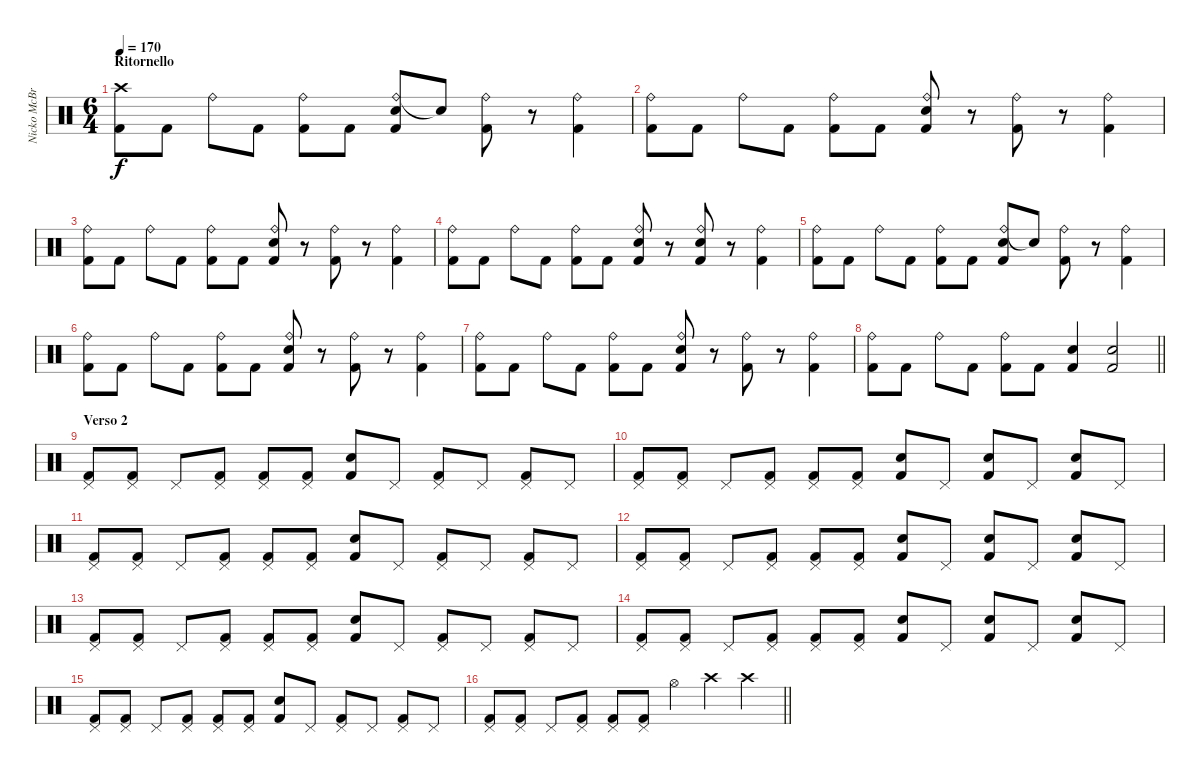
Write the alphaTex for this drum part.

\track ("Nicko McBrain" "Nicko McBr") {instrument percussion}
\staff {score}
\articulation defaults
\ts (6 4)
\section ("" "Ritornello")
\tempo 170
\clef neutral
\ks c
("Crash high (hit)" "Kick (hit) 2").8{dy f balance 0} "Kick (hit) 2".8 "Ride (bell)".8 "Kick (hit) 2".8 ("Ride (bell)" "Kick (hit) 2").8 "Kick (hit) 2".8 ("Ride (bell)" "Snare (hit) 2" "Kick (hit) 2").8 "Snare (hit) 2"{t}.8 ("Ride (bell)" "Kick (hit) 2").8 r.8 ("Ride (bell)" "Kick (hit) 2").4 |
("Ride (bell)" "Kick (hit) 2").8 "Kick (hit) 2".8 "Ride (bell)".8 "Kick (hit) 2".8 ("Ride (bell)" "Kick (hit) 2").8 "Kick (hit) 2".8 ("Ride (bell)" "Snare (hit) 2" "Kick (hit) 2").8 r.8 ("Ride (bell)" "Kick (hit) 2").8 r.8 ("Ride (bell)" "Kick (hit) 2").4 |
("Ride (bell)" "Kick (hit) 2").8 "Kick (hit) 2".8 "Ride (bell)".8 "Kick (hit) 2".8 ("Ride (bell)" "Kick (hit) 2").8 "Kick (hit) 2".8 ("Snare (hit) 2" "Ride (bell)" "Kick (hit) 2").8 r.8 ("Ride (bell)" "Kick (hit) 2").8 r.8 ("Ride (bell)" "Kick (hit) 2").4 |
("Ride (bell)" "Kick (hit) 2").8 "Kick (hit) 2".8 "Ride (bell)".8 "Kick (hit) 2".8 ("Ride (bell)" "Kick (hit) 2").8 "Kick (hit) 2".8 ("Ride (bell)" "Snare (hit) 2" "Kick (hit) 2").8 r.8 ("Snare (hit) 2" "Ride (bell)" "Kick (hit) 2").8 r.8 ("Ride (bell)" "Kick (hit) 2").4 |
("Ride (bell)" "Kick (hit) 2").8 "Kick (hit) 2".8 "Ride (bell)".8 "Kick (hit) 2".8 ("Ride (bell)" "Kick (hit) 2").8 "Kick (hit) 2".8 ("Ride (bell)" "Snare (hit) 2" "Kick (hit) 2").8 "Snare (hit) 2"{t}.8 ("Ride (bell)" "Kick (hit) 2").8 r.8 ("Ride (bell)" "Kick (hit) 2").4 |
("Ride (bell)" "Kick (hit) 2").8 "Kick (hit) 2".8 "Ride (bell)".8 "Kick (hit) 2".8 ("Ride (bell)" "Kick (hit) 2").8 "Kick (hit) 2".8 ("Ride (bell)" "Snare (hit) 2" "Kick (hit) 2").8 r.8 ("Ride (bell)" "Kick (hit) 2").8 r.8 ("Ride (bell)" "Kick (hit) 2").4 |
("Ride (bell)" "Kick (hit) 2").8 "Kick (hit) 2".8 "Ride (bell)".8 "Kick (hit) 2".8 ("Ride (bell)" "Kick (hit) 2").8 "Kick (hit) 2".8 ("Snare (hit) 2" "Ride (bell)" "Kick (hit) 2").8 r.8 ("Ride (bell)" "Kick (hit) 2").8 r.8 ("Ride (bell)" "Kick (hit) 2").4 |
\barLineRight lightlight
("Ride (bell)" "Kick (hit) 2").8 "Kick (hit) 2".8 "Ride (bell)".8 "Kick (hit) 2".8 ("Ride (bell)" "Kick (hit) 2").8 "Kick (hit) 2".8 ("Snare (hit) 2" "Kick (hit) 2").4 ("Snare (hit) 2" "Kick (hit) 2").2 |
\section ("" "Verso 2")
("Pedal Hi-Hat (hit)" "Kick (hit) 2").8{balance 15} ("Pedal Hi-Hat (hit)" "Kick (hit) 2").8 "Pedal Hi-Hat (hit)".8 ("Pedal Hi-Hat (hit)" "Kick (hit) 2").8 ("Pedal Hi-Hat (hit)" "Kick (hit) 2").8 ("Pedal Hi-Hat (hit)" "Kick (hit) 2").8 ("Snare (hit) 2" "Kick (hit) 2").8 "Pedal Hi-Hat (hit)".8 ("Pedal Hi-Hat (hit)" "Kick (hit) 2").8 "Pedal Hi-Hat (hit)".8 ("Pedal Hi-Hat (hit)" "Kick (hit) 2").8 "Pedal Hi-Hat (hit)".8 |
("Pedal Hi-Hat (hit)" "Kick (hit) 2").8 ("Pedal Hi-Hat (hit)" "Kick (hit) 2").8 "Pedal Hi-Hat (hit)".8 ("Pedal Hi-Hat (hit)" "Kick (hit) 2").8 ("Pedal Hi-Hat (hit)" "Kick (hit) 2").8 ("Pedal Hi-Hat (hit)" "Kick (hit) 2").8 ("Snare (hit) 2" "Kick (hit) 2").8 "Pedal Hi-Hat (hit)".8 ("Snare (hit) 2" "Kick (hit) 2").8 "Pedal Hi-Hat (hit)".8 ("Snare (hit) 2" "Kick (hit) 2").8 "Pedal Hi-Hat (hit)".8 |
("Pedal Hi-Hat (hit)" "Kick (hit) 2").8 ("Pedal Hi-Hat (hit)" "Kick (hit) 2").8 "Pedal Hi-Hat (hit)".8 ("Pedal Hi-Hat (hit)" "Kick (hit) 2").8 ("Pedal Hi-Hat (hit)" "Kick (hit) 2").8 ("Pedal Hi-Hat (hit)" "Kick (hit) 2").8 ("Snare (hit) 2" "Kick (hit) 2").8 "Pedal Hi-Hat (hit)".8 ("Pedal Hi-Hat (hit)" "Kick (hit) 2").8 "Pedal Hi-Hat (hit)".8 ("Pedal Hi-Hat (hit)" "Kick (hit) 2").8 "Pedal Hi-Hat (hit)".8 |
("Pedal Hi-Hat (hit)" "Kick (hit) 2").8 ("Pedal Hi-Hat (hit)" "Kick (hit) 2").8 "Pedal Hi-Hat (hit)".8 ("Pedal Hi-Hat (hit)" "Kick (hit) 2").8 ("Pedal Hi-Hat (hit)" "Kick (hit) 2").8 ("Pedal Hi-Hat (hit)" "Kick (hit) 2").8 ("Snare (hit) 2" "Kick (hit) 2").8 "Pedal Hi-Hat (hit)".8 ("Snare (hit) 2" "Kick (hit) 2").8 "Pedal Hi-Hat (hit)".8 ("Snare (hit) 2" "Kick (hit) 2").8 "Pedal Hi-Hat (hit)".8 |
("Pedal Hi-Hat (hit)" "Kick (hit) 2").8 ("Pedal Hi-Hat (hit)" "Kick (hit) 2").8 "Pedal Hi-Hat (hit)".8 ("Pedal Hi-Hat (hit)" "Kick (hit) 2").8 ("Pedal Hi-Hat (hit)" "Kick (hit) 2").8 ("Pedal Hi-Hat (hit)" "Kick (hit) 2").8 ("Snare (hit) 2" "Kick (hit) 2").8 "Pedal Hi-Hat (hit)".8 ("Pedal Hi-Hat (hit)" "Kick (hit) 2").8 "Pedal Hi-Hat (hit)".8 ("Pedal Hi-Hat (hit)" "Kick (hit) 2").8 "Pedal Hi-Hat (hit)".8 |
("Pedal Hi-Hat (hit)" "Kick (hit) 2").8 ("Pedal Hi-Hat (hit)" "Kick (hit) 2").8 "Pedal Hi-Hat (hit)".8 ("Pedal Hi-Hat (hit)" "Kick (hit) 2").8 ("Pedal Hi-Hat (hit)" "Kick (hit) 2").8 ("Pedal Hi-Hat (hit)" "Kick (hit) 2").8 ("Snare (hit) 2" "Kick (hit) 2").8 "Pedal Hi-Hat (hit)".8 ("Snare (hit) 2" "Kick (hit) 2").8 "Pedal Hi-Hat (hit)".8 ("Snare (hit) 2" "Kick (hit) 2").8 "Pedal Hi-Hat (hit)".8 |
("Pedal Hi-Hat (hit)" "Kick (hit) 2").8 ("Pedal Hi-Hat (hit)" "Kick (hit) 2").8 "Pedal Hi-Hat (hit)".8 ("Pedal Hi-Hat (hit)" "Kick (hit) 2").8 ("Pedal Hi-Hat (hit)" "Kick (hit) 2").8 ("Pedal Hi-Hat (hit)" "Kick (hit) 2").8 ("Snare (hit) 2" "Kick (hit) 2").8 "Pedal Hi-Hat (hit)".8 ("Pedal Hi-Hat (hit)" "Kick (hit) 2").8 "Pedal Hi-Hat (hit)".8 ("Pedal Hi-Hat (hit)" "Kick (hit) 2").8 "Pedal Hi-Hat (hit)".8 |
\barLineRight lightlight
("Pedal Hi-Hat (hit)" "Kick (hit) 2").8 ("Pedal Hi-Hat (hit)" "Kick (hit) 2").8 "Pedal Hi-Hat (hit)".8 ("Pedal Hi-Hat (hit)" "Kick (hit) 2").8 ("Pedal Hi-Hat (hit)" "Kick (hit) 2").8 ("Pedal Hi-Hat (hit)" "Kick (hit) 2").8 "Hi-Hat (open)".4 "Crash high (hit)".4 "Crash high (hit)".4
